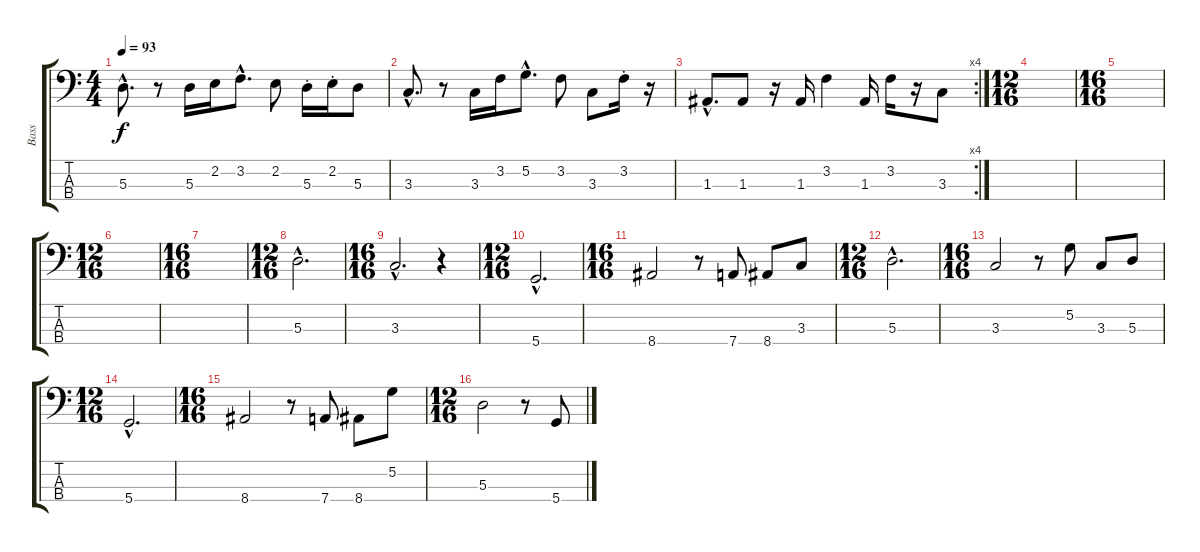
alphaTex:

\track ("Bass" "Bass") {instrument electricbassfinger}
\staff {score tabs}
\tuning (G2 D2 A1 D1) {hide}
\ts (4 4)
\tempo 93
\clef f4
\ks c
5.3{hac}.8{d dy f} r.8 5.3.16 2.2.16 3.2{hac}.8{d} 2.2.8 5.3{st}.16 2.2{st}.16 5.3.8 |
3.3{hac}.8{d} r.8 3.3.16 3.2.16 5.2{hac}.8{d} 3.2.8 3.3.8 3.2{st}.16 r.16 |
\rc 4
1.3{hac}.8{d} 1.3.8 r.16 1.3.16 3.2.4 1.3.16 3.2.16 r.16 3.3.8 |
\ts (12 16)
|
\ts (16 16)
|
\ts (12 16)
|
\ts (16 16)
|
\ts (12 16)
5.3{hac}.2{d} |
\ts (16 16)
3.3{hac}.2{d} r.4 |
\ts (12 16)
5.4{hac}.2{d} |
\ts (16 16)
8.4.2 r.8 7.4.8 8.4.8 3.3.8 |
\ts (12 16)
5.3{hac}.2{d} |
\ts (16 16)
3.3.2 r.8 5.2.8 3.3.8 5.3.8 |
\ts (12 16)
5.4{hac}.2{d} |
\ts (16 16)
8.4.2 r.8 7.4.8 8.4.8 5.2.8 |
\ts (12 16)
5.3.2 r.8 5.4.8
